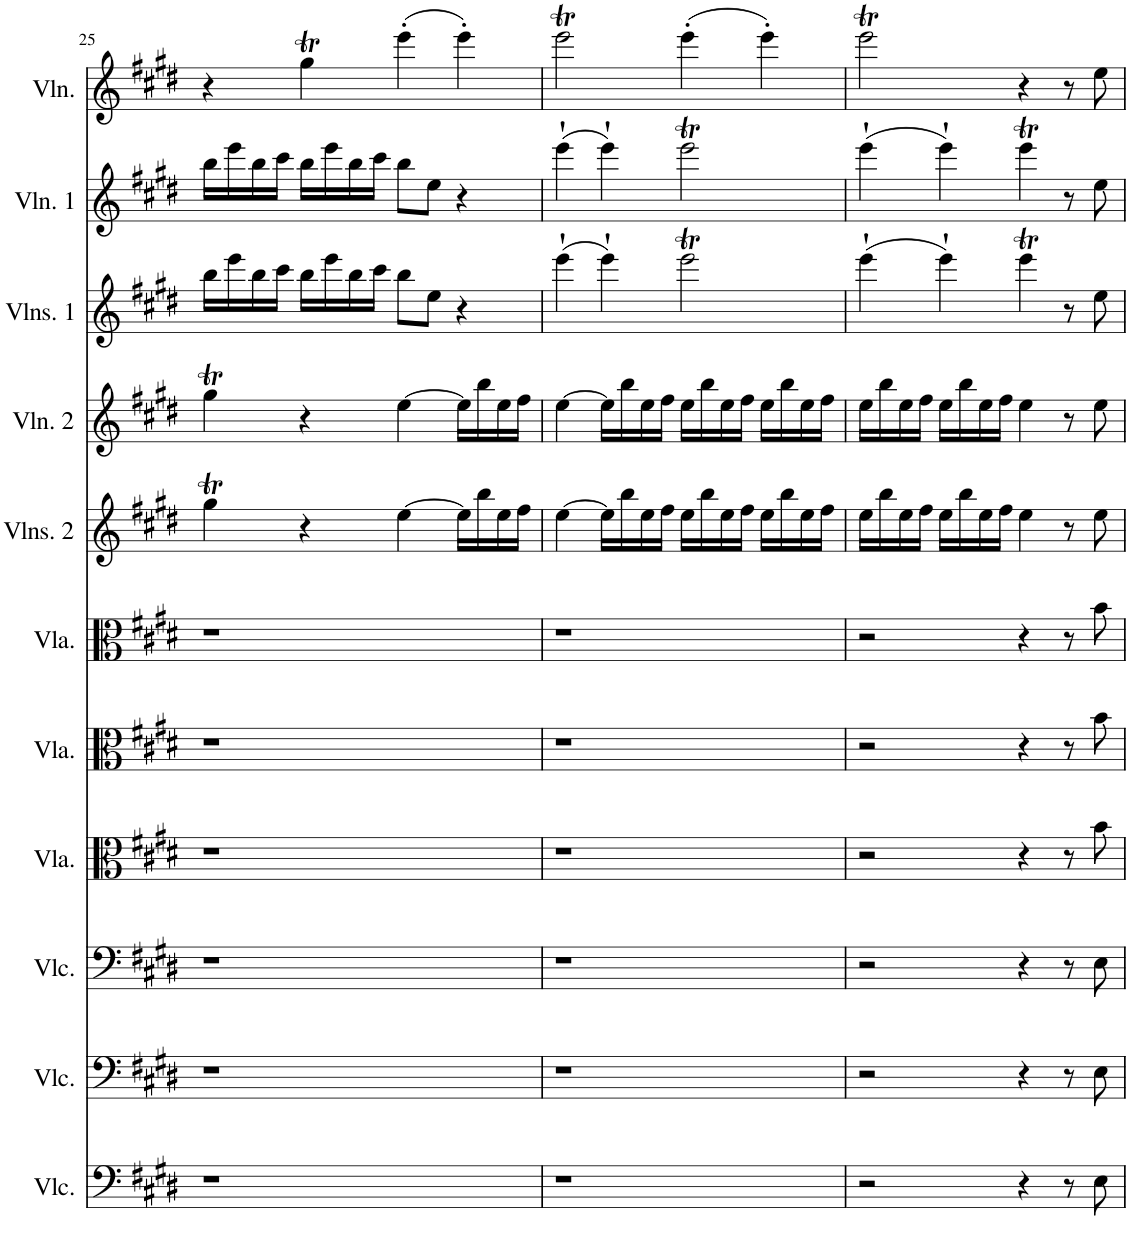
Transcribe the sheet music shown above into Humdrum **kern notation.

**kern	**kern	**kern	**kern	**kern	**kern	**kern	**kern	**kern	**kern	**kern
*part11	*part10	*part9	*part8	*part7	*part6	*part5	*part4	*part3	*part2	*part1
*staff11	*staff10	*staff9	*staff8	*staff7	*staff6	*staff5	*staff4	*staff3	*staff2	*staff1
*I"Violoncello	*I"Violoncello	*I"Violoncello	*I"Viola	*I"Viola	*I"Viola	*I"Violins 2	*I"Violin 2	*I"Violins 1	*I"Violin 1	*I"Violin
*I'Vlc.	*I'Vlc.	*I'Vlc.	*I'Vla.	*I'Vla.	*I'Vla.	*I'Vlns. 2	*I'Vln. 2	*I'Vlns. 1	*I'Vln. 1	*I'Vln.
!!LO:PB:g=z
*clefF4	*clefF4	*clefF4	*clefC3	*clefC3	*clefC3	*clefG2	*clefG2	*clefG2	*clefG2	*clefG2
*k[f#c#g#d#]	*k[f#c#g#d#]	*k[f#c#g#d#]	*k[f#c#g#d#]	*k[f#c#g#d#]	*k[f#c#g#d#]	*k[f#c#g#d#]	*k[f#c#g#d#]	*k[f#c#g#d#]	*k[f#c#g#d#]	*k[f#c#g#d#]
*M4/4	*M4/4	*M4/4	*M4/4	*M4/4	*M4/4	*M4/4	*M4/4	*M4/4	*M4/4	*M4/4
=25	=25	=25	=25	=25	=25	=25	=25	=25	=25	=25
1r	1r	1r	1r	1r	1r	4gg#t\	4gg#t\	16bb\LL	16bb\LL	4r
.	.	.	.	.	.	.	.	16eee\	16eee\	.
.	.	.	.	.	.	.	.	16bb\	16bb\	.
.	.	.	.	.	.	.	.	16ccc#\JJ	16ccc#\JJ	.
.	.	.	.	.	.	4r	4r	16bb\LL	16bb\LL	4gg#t\
.	.	.	.	.	.	.	.	16eee\	16eee\	.
.	.	.	.	.	.	.	.	16bb\	16bb\	.
.	.	.	.	.	.	.	.	16ccc#\JJ	16ccc#\JJ	.
.	.	.	.	.	.	[4ee\	[4ee\	8bb\L	8bb\L	(4eee'\
.	.	.	.	.	.	.	.	8ee\J	8ee\J	.
.	.	.	.	.	.	16ee\LL]	16ee\LL]	4r	4r	4eee'\)
.	.	.	.	.	.	16bb\	16bb\	.	.	.
.	.	.	.	.	.	16ee\	16ee\	.	.	.
.	.	.	.	.	.	16ff#\JJ	16ff#\JJ	.	.	.
=26	=26	=26	=26	=26	=26	=26	=26	=26	=26	=26
1r	1r	1r	1r	1r	1r	[4ee\	[4ee\	(4eee`\	(4eee`\	2eeeT\
.	.	.	.	.	.	16ee\LL]	16ee\LL]	4eee`\)	4eee`\)	.
.	.	.	.	.	.	16bb\	16bb\	.	.	.
.	.	.	.	.	.	16ee\	16ee\	.	.	.
.	.	.	.	.	.	16ff#\JJ	16ff#\JJ	.	.	.
.	.	.	.	.	.	16ee\LL	16ee\LL	2eeeT\	2eeeT\	(4eee'\
.	.	.	.	.	.	16bb\	16bb\	.	.	.
.	.	.	.	.	.	16ee\	16ee\	.	.	.
.	.	.	.	.	.	16ff#\JJ	16ff#\JJ	.	.	.
.	.	.	.	.	.	16ee\LL	16ee\LL	.	.	4eee'\)
.	.	.	.	.	.	16bb\	16bb\	.	.	.
.	.	.	.	.	.	16ee\	16ee\	.	.	.
.	.	.	.	.	.	16ff#\JJ	16ff#\JJ	.	.	.
=27	=27	=27	=27	=27	=27	=27	=27	=27	=27	=27
2r	2r	2r	2r	2r	2r	16ee\LL	16ee\LL	(4eee`\	(4eee`\	2eeeT\
.	.	.	.	.	.	16bb\	16bb\	.	.	.
.	.	.	.	.	.	16ee\	16ee\	.	.	.
.	.	.	.	.	.	16ff#\JJ	16ff#\JJ	.	.	.
.	.	.	.	.	.	16ee\LL	16ee\LL	4eee`\)	4eee`\)	.
.	.	.	.	.	.	16bb\	16bb\	.	.	.
.	.	.	.	.	.	16ee\	16ee\	.	.	.
.	.	.	.	.	.	16ff#\JJ	16ff#\JJ	.	.	.
4r	4r	4r	4r	4r	4r	4ee\	4ee\	4eeeT\	4eeeT\	4r
8r	8r	8r	8r	8r	8r	8r	8r	8r	8r	8r
8E\	8E\	8E\	8b\	8b\	8b\	8ee\	8ee\	8ee\	8ee\	8ee\
=	=	=	=	=	=	=	=	=	=	=
*-	*-	*-	*-	*-	*-	*-	*-	*-	*-	*-
